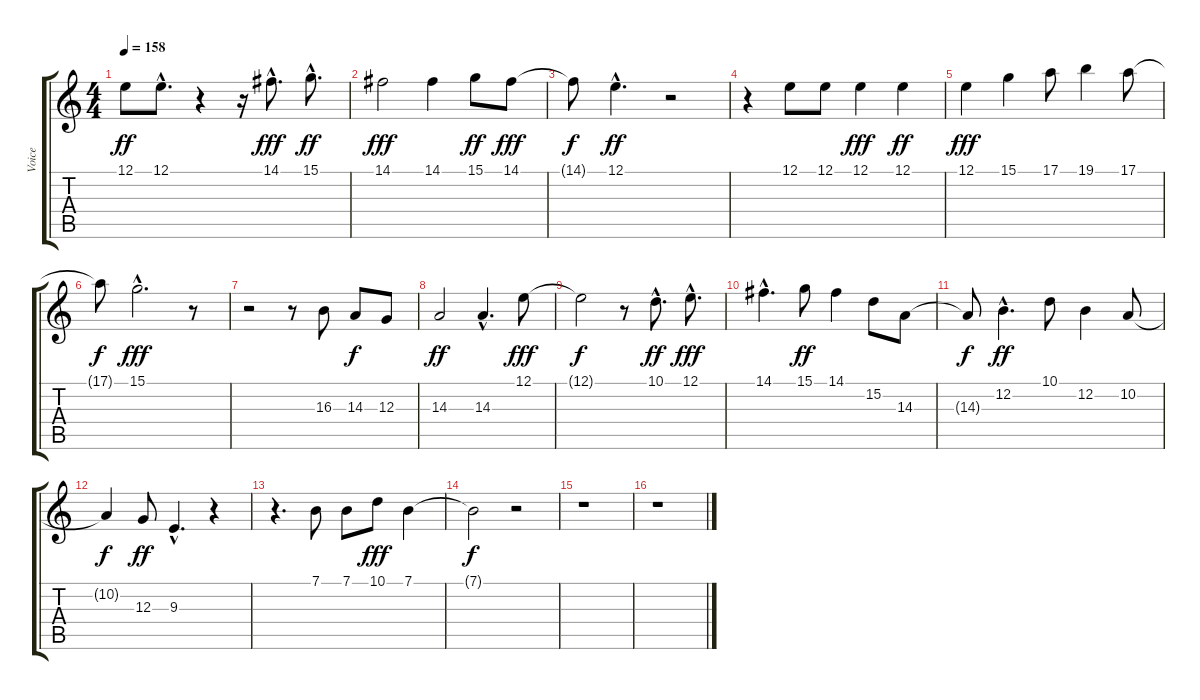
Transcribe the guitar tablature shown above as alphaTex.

\track ("Voice" "Voice") {instrument panflute}
\staff {score tabs}
\tuning (E4 B3 G3 D3 A2 E2) {hide}
\ts (4 4)
\tempo 158
\clef g2
\ks c
12.1.8{dy ff} 12.1{hac}.8{d} r.4 r.16 14.1{hac}.8{d dy fff} 15.1{hac}.8{d dy ff} |
14.1.2{dy fff} 14.1.4 15.1.8{dy ff} 14.1.8{dy fff} |
14.1{t}.8{dy f} 12.1{hac}.4{d dy ff} r.2 |
r.4 12.1.8 12.1.8 12.1.4{dy fff} 12.1.4{dy ff} |
12.1.4{dy fff} 15.1.4 17.1.8 19.1.4 17.1.8 |
17.1{t}.8{dy f} 15.1{hac}.2{d dy fff} r.8 |
r.2 r.8 16.3.8 14.3.8{dy f} 12.3.8 |
14.3.2{dy ff} 14.3{hac}.4{d} 12.1.8{dy fff} |
12.1{t}.2{dy f} r.8 10.1{hac}.8{d dy ff} 12.1{hac}.8{d dy fff} |
14.1{hac}.4{d} 15.1.8{dy ff} 14.1.4 15.2.8 14.3.8 |
14.3{t}.8{dy f} 12.2{hac}.4{d dy ff} 10.1.8 12.2.4 10.2.8 |
10.2{t}.4{dy f} 12.3.8{dy ff} 9.3{hac}.4{d} r.4 |
r.4{d} 7.1.8 7.1.8 10.1.8{dy fff} 7.1.4 |
7.1{t}.2{dy f} r.2 |
r.1 |
r.1
